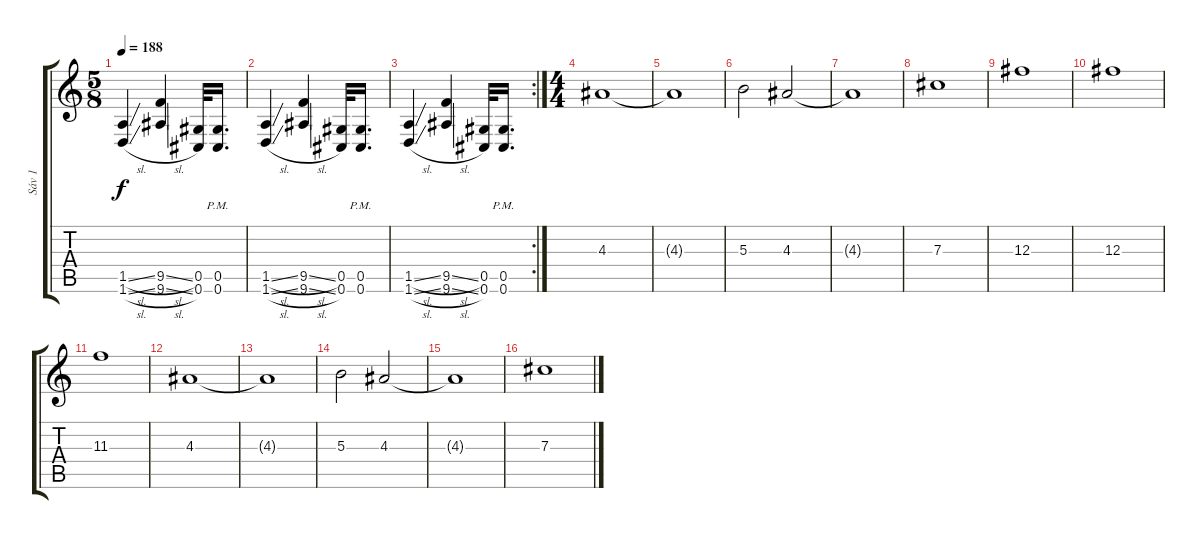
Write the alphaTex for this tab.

\track ("Sáv 1" "Sáv 1") {instrument distortionguitar}
\staff {score tabs}
\tuning (B3 Bb3 Gb3 Db3 Ab2 Db2) {hide}
\ts (5 8)
\tempo 188
\clef g2
\ks c
(1.5{sl} 1.6{sl}).4{dy f} (9.5{sl} 9.6{sl}).4 (0.5 0.6).32 (0.5{pm} 0.6{pm}).16{d} |
(1.5{sl} 1.6{sl}).4 (9.5{sl} 9.6{sl}).4 (0.5 0.6).32 (0.5{pm} 0.6{pm}).16{d} |
\rc 2
(1.5{sl} 1.6{sl}).4 (9.5{sl} 9.6{sl}).4 (0.5 0.6).32 (0.5{pm} 0.6{pm}).16{d} |
\ts (4 4)
4.3.1 |
4.3{t}.1 |
5.3.2 4.3.2 |
4.3{t}.1 |
7.3.1 |
12.3.1 |
12.3.1 |
11.3.1 |
4.3.1 |
4.3{t}.1 |
5.3.2 4.3.2 |
4.3{t}.1 |
7.3.1
